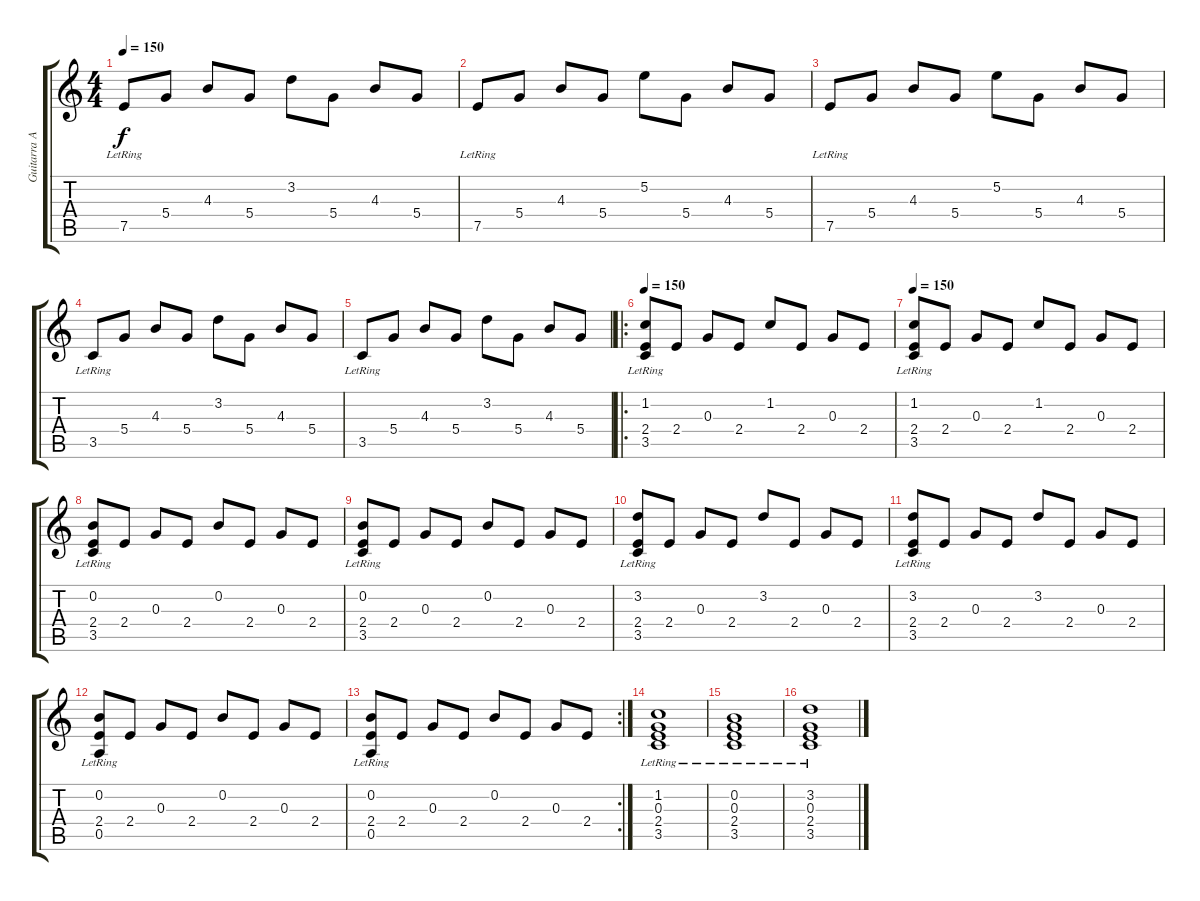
\track ("Guitarra Acústica(Armonizada en 3era)" "Guitarra A") {instrument acousticguitarnylon}
\staff {score tabs}
\tuning (E4 B3 G3 D3 A2 E2) {hide}
\ts (4 4)
\tempo 150
\clef g2
\ks c
7.5{lr}.8{dy f} 5.4.8 4.3.8 5.4.8 3.2.8 5.4.8 4.3.8 5.4.8 |
7.5{lr}.8 5.4.8 4.3.8 5.4.8 5.2.8 5.4.8 4.3.8 5.4.8 |
7.5{lr}.8 5.4.8 4.3.8 5.4.8 5.2.8 5.4.8 4.3.8 5.4.8 |
3.5{lr}.8 5.4.8 4.3.8 5.4.8 3.2.8 5.4.8 4.3.8 5.4.8 |
3.5{lr}.8 5.4.8 4.3.8 5.4.8 3.2.8 5.4.8 4.3.8 5.4.8 |
\ro
\tempo 150
(1.2 2.4 3.5{lr}).8 2.4.8 0.3.8 2.4.8 1.2.8 2.4.8 0.3.8 2.4.8 |
\tempo 150
(1.2 2.4 3.5{lr}).8 2.4.8 0.3.8 2.4.8 1.2.8 2.4.8 0.3.8 2.4.8 |
(0.2 2.4 3.5{lr}).8 2.4.8 0.3.8 2.4.8 0.2.8 2.4.8 0.3.8 2.4.8 |
(0.2 2.4 3.5{lr}).8 2.4.8 0.3.8 2.4.8 0.2.8 2.4.8 0.3.8 2.4.8 |
(3.2 2.4 3.5{lr}).8 2.4.8 0.3.8 2.4.8 3.2.8 2.4.8 0.3.8 2.4.8 |
(3.2 2.4 3.5{lr}).8 2.4.8 0.3.8 2.4.8 3.2.8 2.4.8 0.3.8 2.4.8 |
(0.2 2.4 0.5{lr}).8 2.4.8 0.3.8 2.4.8 0.2.8 2.4.8 0.3.8 2.4.8 |
\rc 2
(0.2 2.4 0.5{lr}).8 2.4.8 0.3.8 2.4.8 0.2.8 2.4.8 0.3.8 2.4.8 |
(1.2{lr} 0.3{lr} 2.4{lr} 3.5{lr}).1 |
(0.2{lr} 0.3{lr} 2.4{lr} 3.5{lr}).1 |
(3.2{lr} 0.3{lr} 2.4{lr} 3.5{lr}).1
